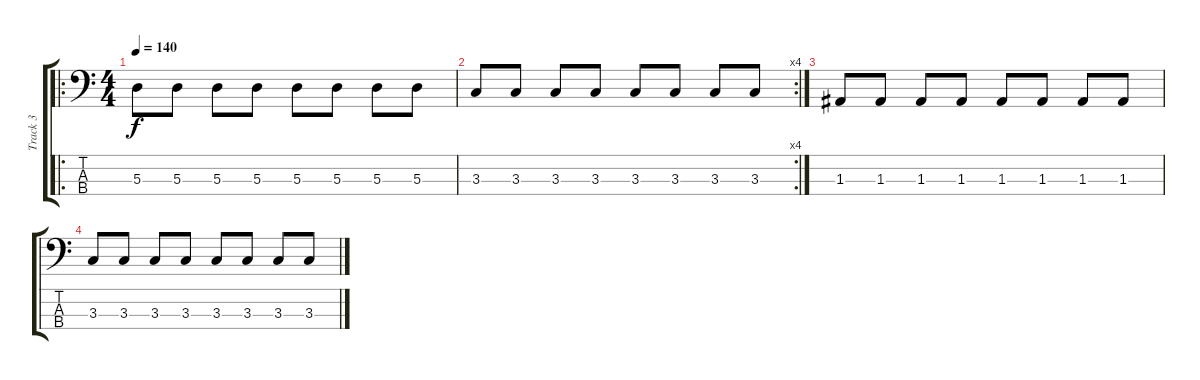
\track ("Track 3" "Track 3") {instrument electricbasspick}
\staff {score tabs}
\tuning (G2 D2 A1 E1) {hide}
\ro
\ts (4 4)
\tempo 140
\clef f4
\ks c
5.3.8{dy f} 5.3.8 5.3.8 5.3.8 5.3.8 5.3.8 5.3.8 5.3.8 |
\rc 4
3.3.8 3.3.8 3.3.8 3.3.8 3.3.8 3.3.8 3.3.8 3.3.8 |
1.3.8 1.3.8 1.3.8 1.3.8 1.3.8 1.3.8 1.3.8 1.3.8 |
3.3.8 3.3.8 3.3.8 3.3.8 3.3.8 3.3.8 3.3.8 3.3.8
